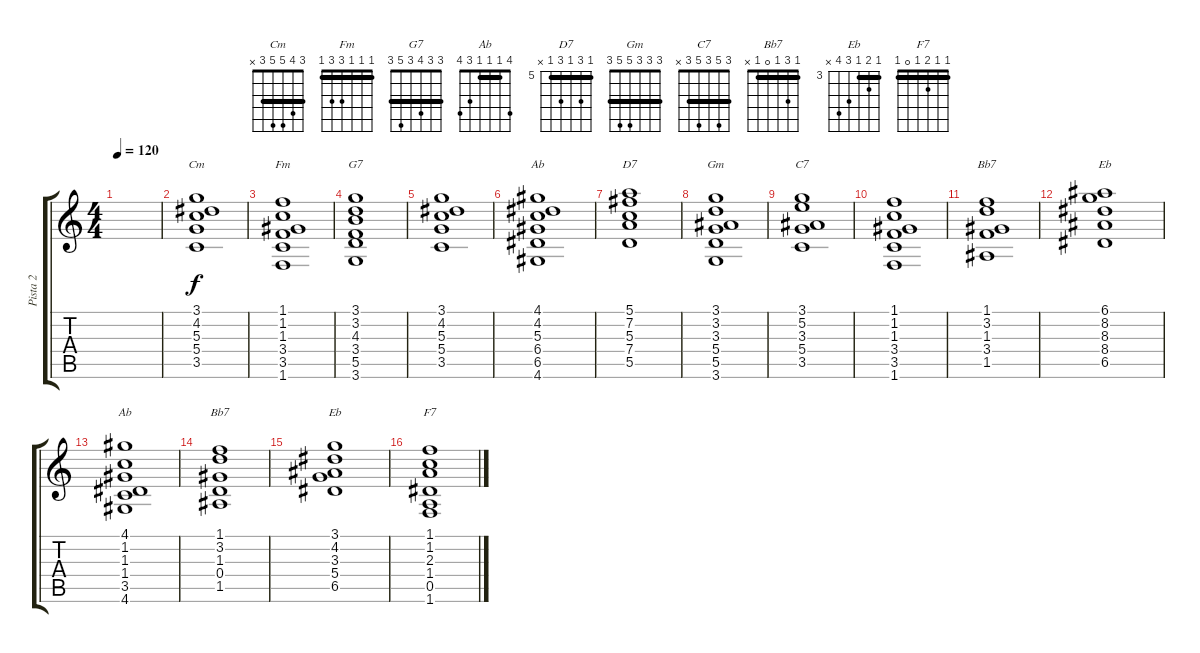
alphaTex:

\track ("Pista 2" "Pista 2") {instrument acousticguitarnylon}
\staff {score tabs}
\tuning (E4 B3 G3 D3 A2 E2) {hide}
\chord ("Cm" 3 4 5 5 3 x) {barre 3}
\chord ("Fm" 1 1 1 3 3 1) {barre 1}
\chord ("G7" 3 3 4 3 5 3) {barre 3}
\chord ("Ab" 4 4 5 6 6 4) {firstfret 4 barre 4}
\chord ("D7" 5 7 5 7 5 x) {firstfret 5 barre 5}
\chord ("Gm" 3 3 3 5 5 3) {barre 3}
\chord ("C7" 3 5 3 5 3 x) {barre 3}
\chord ("Bb7" 1 3 1 3 1 x) {barre 1}
\chord ("Eb" 6 8 8 8 6 x) {firstfret 6 barre 6}
\chord ("Ab" 4 1 1 1 3 4) {barre 1}
\chord ("Bb7" 1 3 1 0 1 x) {barre 1}
\chord ("Eb" 3 4 3 5 6 x) {firstfret 3 barre 3}
\chord ("F7" 1 1 2 1 0 1) {barre 1}
\ts (4 4)
\tempo 120
\clef g2
\ks c
|
(3.1 4.2 5.3 5.4 3.5).1{ch "Cm"} |
(1.1 1.2 1.3 3.4 3.5 1.6).1{ch "Fm"} |
(3.1 3.2 4.3 3.4 5.5 3.6).1{ch "G7"} |
(3.1 4.2 5.3 5.4 3.5).1 |
(4.1 4.2 5.3 6.4 6.5 4.6).1{ch "Ab"} |
(5.1 7.2 5.3 7.4 5.5).1{ch "D7"} |
(3.1 3.2 3.3 5.4 5.5 3.6).1{ch "Gm"} |
(3.1 5.2 3.3 5.4 3.5).1{ch "C7"} |
(1.1 1.2 1.3 3.4 3.5 1.6).1 |
(1.1 3.2 1.3 3.4 1.5).1{ch "Bb7"} |
(6.1 8.2 8.3 8.4 6.5).1{ch "Eb"} |
(4.1 1.2 1.3 1.4 3.5 4.6).1{ch "Ab"} |
(1.1 3.2 1.3 0.4 1.5).1{ch "Bb7"} |
(3.1 4.2 3.3 5.4 6.5).1{ch "Eb"} |
(1.1 1.2 2.3 1.4 0.5 1.6).1{ch "F7"}
